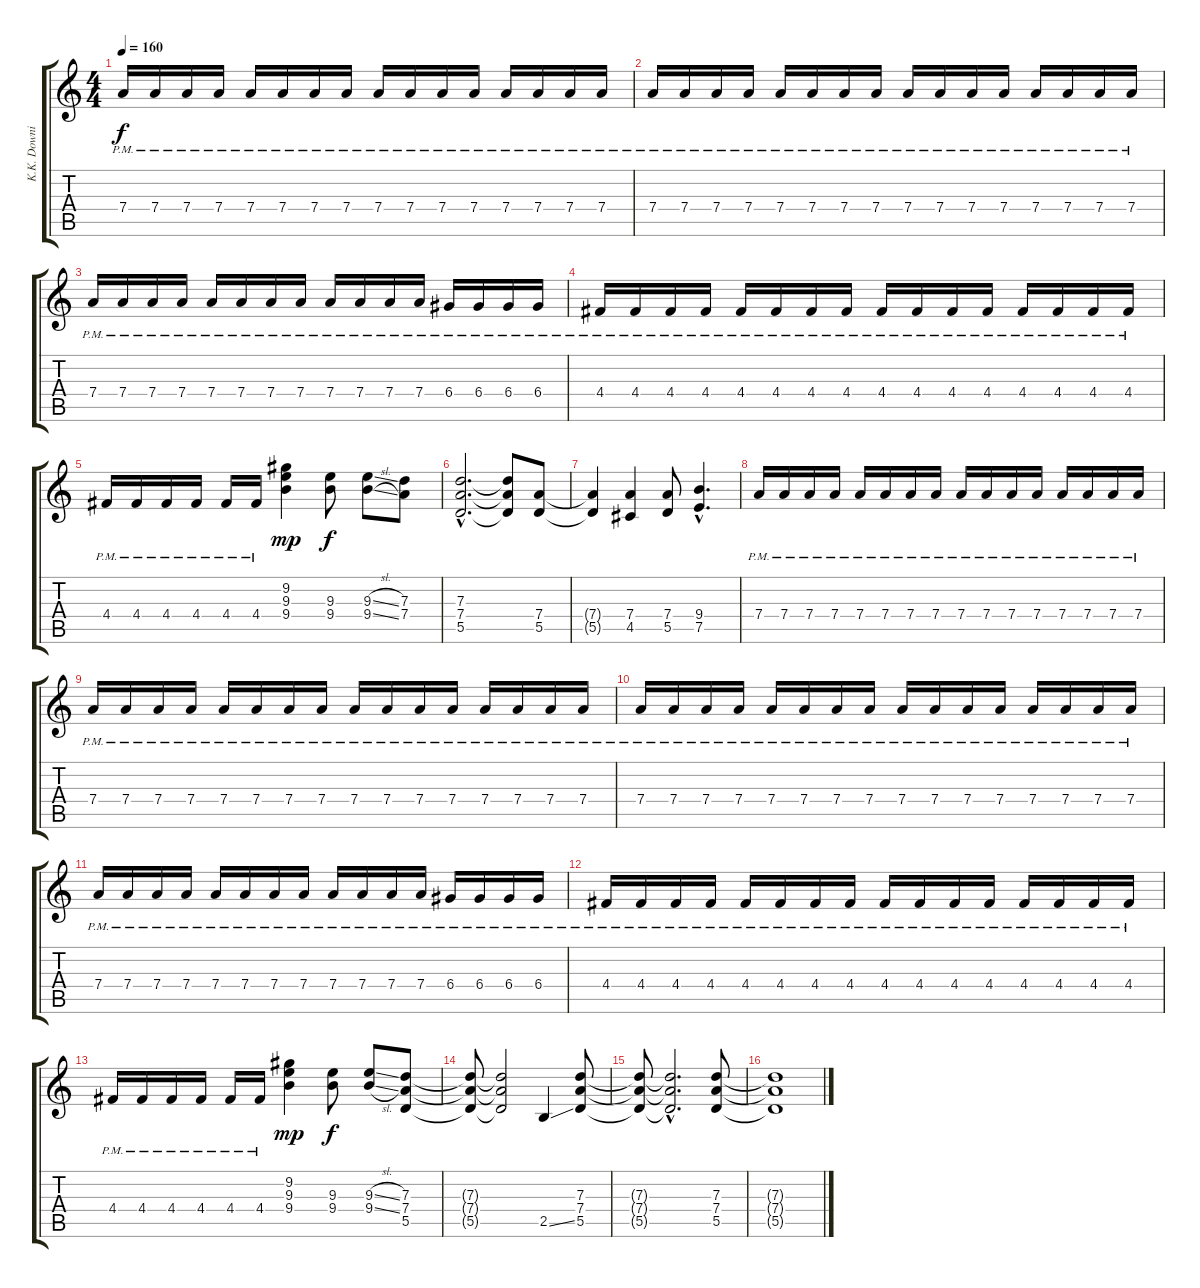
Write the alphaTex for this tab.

\track ("K.K. Downing" "K.K. Downi") {instrument distortionguitar}
\staff {score tabs}
\tuning (E4 B3 G3 D3 A2 E2) {hide}
\ts (4 4)
\tempo 160
\clef g2
\ks c
7.4{pm}.16{dy f} 7.4{pm}.16 7.4{pm}.16 7.4{pm}.16 7.4{pm}.16 7.4{pm}.16 7.4{pm}.16 7.4{pm}.16 7.4{pm}.16 7.4{pm}.16 7.4{pm}.16 7.4{pm}.16 7.4{pm}.16 7.4{pm}.16 7.4{pm}.16 7.4{pm}.16 |
7.4{pm}.16 7.4{pm}.16 7.4{pm}.16 7.4{pm}.16 7.4{pm}.16 7.4{pm}.16 7.4{pm}.16 7.4{pm}.16 7.4{pm}.16 7.4{pm}.16 7.4{pm}.16 7.4{pm}.16 7.4{pm}.16 7.4{pm}.16 7.4{pm}.16 7.4{pm}.16 |
7.4{pm}.16 7.4{pm}.16 7.4{pm}.16 7.4{pm}.16 7.4{pm}.16 7.4{pm}.16 7.4{pm}.16 7.4{pm}.16 7.4{pm}.16 7.4{pm}.16 7.4{pm}.16 7.4{pm}.16 6.4{pm}.16 6.4{pm}.16 6.4{pm}.16 6.4{pm}.16 |
4.4{pm}.16 4.4{pm}.16 4.4{pm}.16 4.4{pm}.16 4.4{pm}.16 4.4{pm}.16 4.4{pm}.16 4.4{pm}.16 4.4{pm}.16 4.4{pm}.16 4.4{pm}.16 4.4{pm}.16 4.4{pm}.16 4.4{pm}.16 4.4{pm}.16 4.4{pm}.16 |
4.4{pm}.16 4.4{pm}.16 4.4{pm}.16 4.4{pm}.16 4.4{pm}.16 4.4{pm}.16 (9.2 9.3 9.4).4{dy mp} (9.3 9.4).8{dy f} (9.3{sl} 9.4{sl}).8 (7.3 7.4).8 |
(7.3{hac} 7.4{hac} 5.5{hac}).2{d} (7.3{t} 7.4{t} 5.5{t}).8 (7.4 5.5).8 |
(7.4{t} 5.5{t}).4 (7.4 4.5).4 (7.4 5.5).8 (9.4{hac} 7.5{hac}).4{d} |
7.4{pm}.16 7.4{pm}.16 7.4{pm}.16 7.4{pm}.16 7.4{pm}.16 7.4{pm}.16 7.4{pm}.16 7.4{pm}.16 7.4{pm}.16 7.4{pm}.16 7.4{pm}.16 7.4{pm}.16 7.4{pm}.16 7.4{pm}.16 7.4{pm}.16 7.4{pm}.16 |
7.4{pm}.16 7.4{pm}.16 7.4{pm}.16 7.4{pm}.16 7.4{pm}.16 7.4{pm}.16 7.4{pm}.16 7.4{pm}.16 7.4{pm}.16 7.4{pm}.16 7.4{pm}.16 7.4{pm}.16 7.4{pm}.16 7.4{pm}.16 7.4{pm}.16 7.4{pm}.16 |
7.4{pm}.16 7.4{pm}.16 7.4{pm}.16 7.4{pm}.16 7.4{pm}.16 7.4{pm}.16 7.4{pm}.16 7.4{pm}.16 7.4{pm}.16 7.4{pm}.16 7.4{pm}.16 7.4{pm}.16 7.4{pm}.16 7.4{pm}.16 7.4{pm}.16 7.4{pm}.16 |
7.4{pm}.16 7.4{pm}.16 7.4{pm}.16 7.4{pm}.16 7.4{pm}.16 7.4{pm}.16 7.4{pm}.16 7.4{pm}.16 7.4{pm}.16 7.4{pm}.16 7.4{pm}.16 7.4{pm}.16 6.4{pm}.16 6.4{pm}.16 6.4{pm}.16 6.4{pm}.16 |
4.4{pm}.16 4.4{pm}.16 4.4{pm}.16 4.4{pm}.16 4.4{pm}.16 4.4{pm}.16 4.4{pm}.16 4.4{pm}.16 4.4{pm}.16 4.4{pm}.16 4.4{pm}.16 4.4{pm}.16 4.4{pm}.16 4.4{pm}.16 4.4{pm}.16 4.4{pm}.16 |
4.4{pm}.16 4.4{pm}.16 4.4{pm}.16 4.4{pm}.16 4.4{pm}.16 4.4{pm}.16 (9.2 9.3 9.4).4{dy mp} (9.3 9.4).8{dy f} (9.3{sl} 9.4{sl}).8 (7.3 7.4 5.5).8 |
(7.3{t} 7.4{t} 5.5{t}).8 (7.3{t} 7.4{t} 5.5{t}).2 2.5{ss}.4 (7.3 7.4 5.5).8 |
(7.3{t} 7.4{t} 5.5{t}).8 (7.3{hac t} 7.4{hac t} 5.5{hac t}).2{d} (7.3 7.4 5.5).8 |
(7.3{t} 7.4{t} 5.5{t}).1
